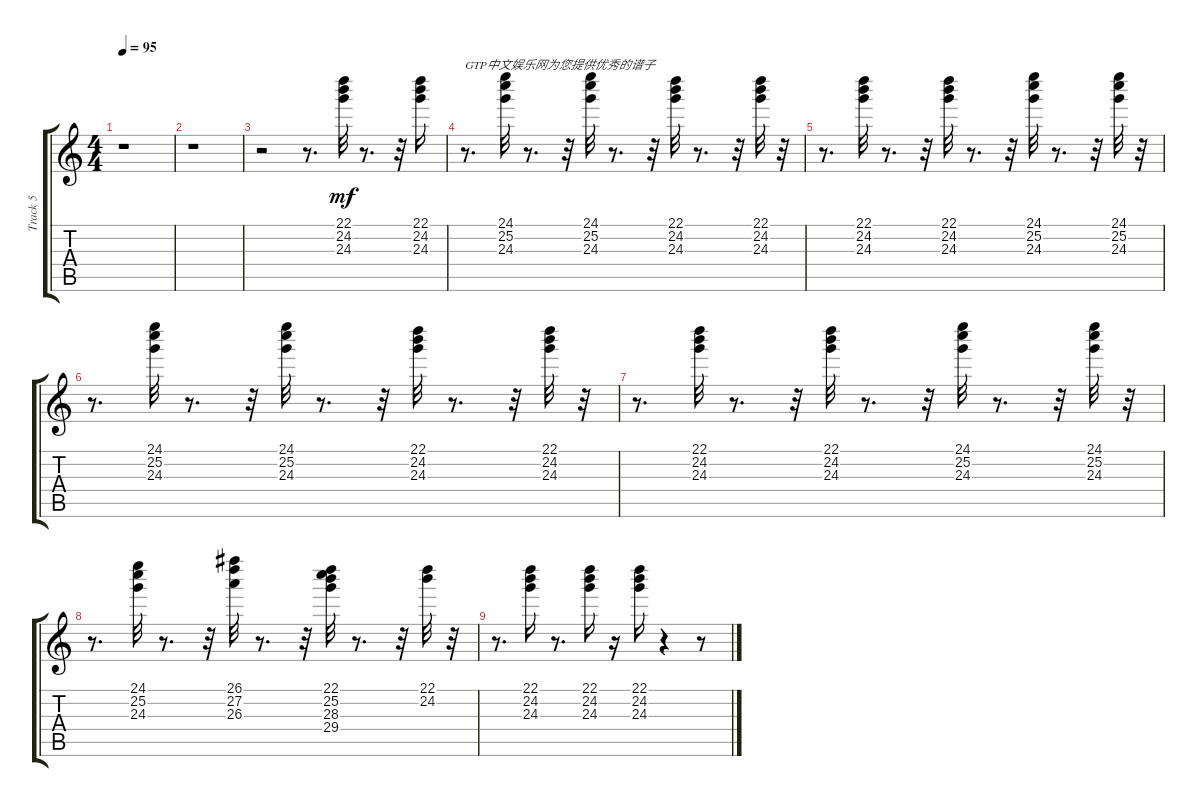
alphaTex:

\track ("Track 5" "Track 5") {instrument acousticguitarnylon}
\staff {score tabs}
\tuning (E4 B3 G3 D3 A2 E2) {hide}
\ts (4 4)
\tempo 95
\clef g2
\ks c
r.1{dy mf instrument acousticguitarnylon} |
r.1 |
r.2 r.8{d} (22.1 24.2 24.3).32 r.8{d} r.32 (22.1 24.2 24.3).16 |
r.8{d txt "GTP中文娱乐网为您提供优秀的谱子"} (24.1 25.2 24.3).32 r.8{d} r.32 (24.1 25.2 24.3).32 r.8{d} r.32 (22.1 24.2 24.3).32 r.8{d} r.32 (22.1 24.2 24.3).32 r.32 |
r.8{d} (22.1 24.2 24.3).32 r.8{d} r.32 (22.1 24.2 24.3).32 r.8{d} r.32 (24.1 25.2 24.3).32 r.8{d} r.32 (24.1 25.2 24.3).32 r.32 |
r.8{d} (24.1 25.2 24.3).32 r.8{d} r.32 (24.1 25.2 24.3).32 r.8{d} r.32 (22.1 24.2 24.3).32 r.8{d} r.32 (22.1 24.2 24.3).32 r.32 |
r.8{d} (22.1 24.2 24.3).32 r.8{d} r.32 (22.1 24.2 24.3).32 r.8{d} r.32 (24.1 25.2 24.3).32 r.8{d} r.32 (24.1 25.2 24.3).32 r.32 |
r.8{d} (24.1 25.2 24.3).32 r.8{d} r.32 (26.1 27.2 26.3).32 r.8{d} r.32 (22.1 25.2 28.3 29.4).32 r.8{d} r.32 (22.1 24.2).32 r.32 |
r.8{d} (22.1 24.2 24.3).16 r.8{d} (22.1 24.2 24.3).16 r.16 (22.1 24.2 24.3).16 r.4 r.8
